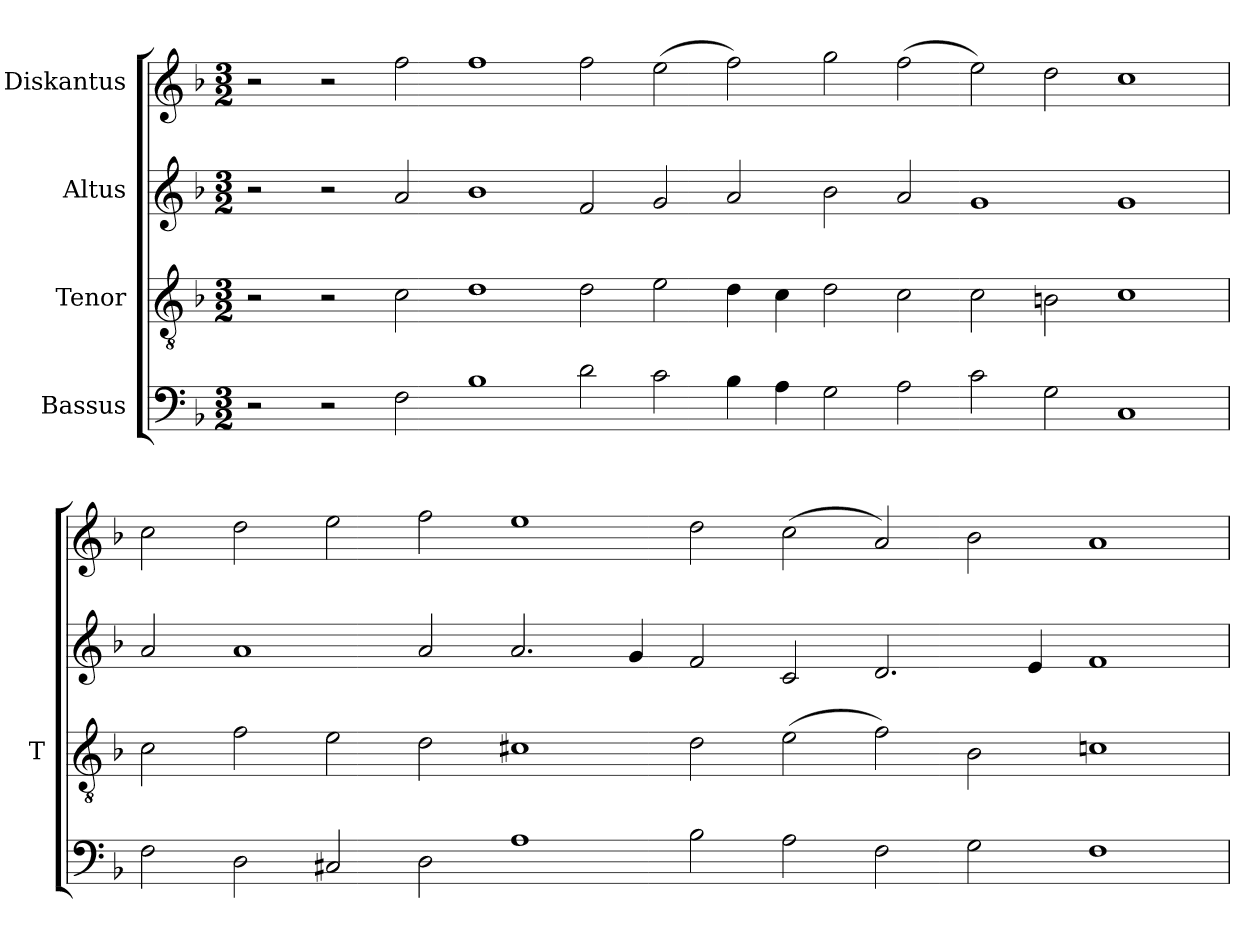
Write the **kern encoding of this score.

**kern	**kern	**kern	**kern
*part4	*part3	*part2	*part1
*staff4	*staff3	*staff2	*staff1
*I"Bassus	*I"Tenor	*I"Altus	*I"Diskantus
*	*I'T	*	*
*clefF4	*clefGv2	*clefG2	*clefG2
*k[b-]	*k[b-]	*k[b-]	*k[b-]
*M3/2	*M3/2	*M3/2	*M3/2
=	=	=	=
2r	2r	2r	2r
2r	2r	2r	2r
2F	2c	2a	2ff
1B-	1d	1b-	1ff
2d	2d	2f	2ff
2c	2e	2g	(2ee
4B-	4d	2a	2ff)
4A	4c	.	.
2G	2d	2b-	2gg
2A	2c	2a	(2ff
2c	2c	1g	2ee)
2G	2Bn	.	2dd
1C	1c	1g	1cc
=	=	=	=
2F	2c	2a	2cc
2D	2f	1a	2dd
2C#X	2e	.	2ee
2D	2d	2a	2ff
1A	1c#X	2.a	1ee
.	.	4g	.
2B-	2d	2f	2dd
2A	(2e	2c	(2cc
2F	2f)	2.d	2a)
2G	2B-	.	2b-
.	.	4e	.
1F	1cn	1f	1a
=	=	=	=
*-	*-	*-	*-
